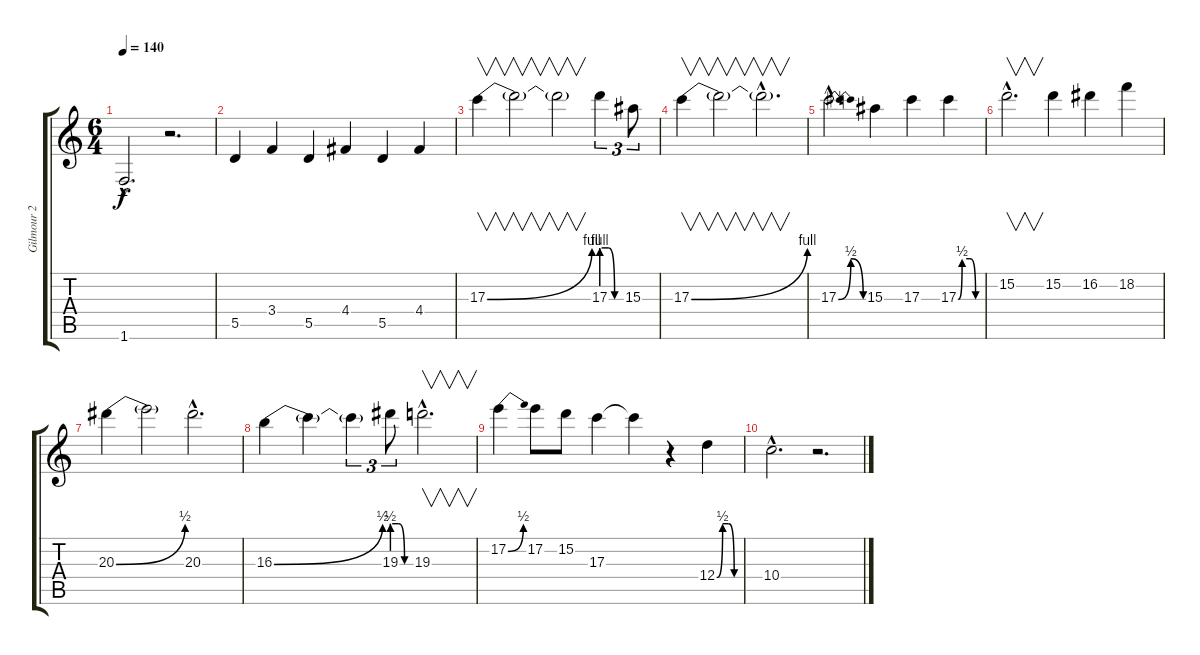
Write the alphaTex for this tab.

\track ("Gilmour 2" "Gilmour 2") {instrument electricguitarclean}
\staff {score tabs}
\tuning (E4 B3 G3 D3 A2 E2) {hide}
\ts (6 4)
\tempo 140
\clef g2
\ks c
1.6{hac}.2{d dy f} r.2{d} |
5.5.4 3.4.4 5.5.4 4.4.4 5.5.4 4.4.4 |
17.3{be (bend 0 0 60 4)}.4{v} 17.3{t}.2{v} 17.3{t}.2{v} 17.3{be (custom 0 4 20 4 40 0 60 0)}.4{tu (3 2)} 15.3.8{tu (3 2)} |
17.3{be (bend 0 0 60 4)}.4{v} 17.3{t}.2{v} 17.3{hac t}.2{v d} |
17.3{be (bendrelease 0 0 5 2 45 2 60 0) hac}.2{d} 15.3.4 17.3.4 17.3{be (custom 0 0 10 2 30 2 45 0 60 0)}.4 |
15.2{hac}.2{v d} 15.2.4 16.2.4 18.2.4 |
20.3{be (bend 0 0 60 2)}.4 20.3{t}.2 20.3{hac}.2{d} |
16.3{be (bend 0 0 60 2)}.4 16.3{t}.4 16.3{t}.4{tu (3 2)} 19.3{be (custom 0 2 20 2 40 0 60 0)}.8{tu (3 2)} 19.3{hac}.2{v d} |
17.2{be (bend 0 0 60 2)}.4 17.2.8 15.2.8 17.3.4 17.3{t}.4 r.4 12.4{be (custom 0 0 15 2 30 2 45 0 60 0)}.4 |
10.4{hac}.2{d} r.2{d}
